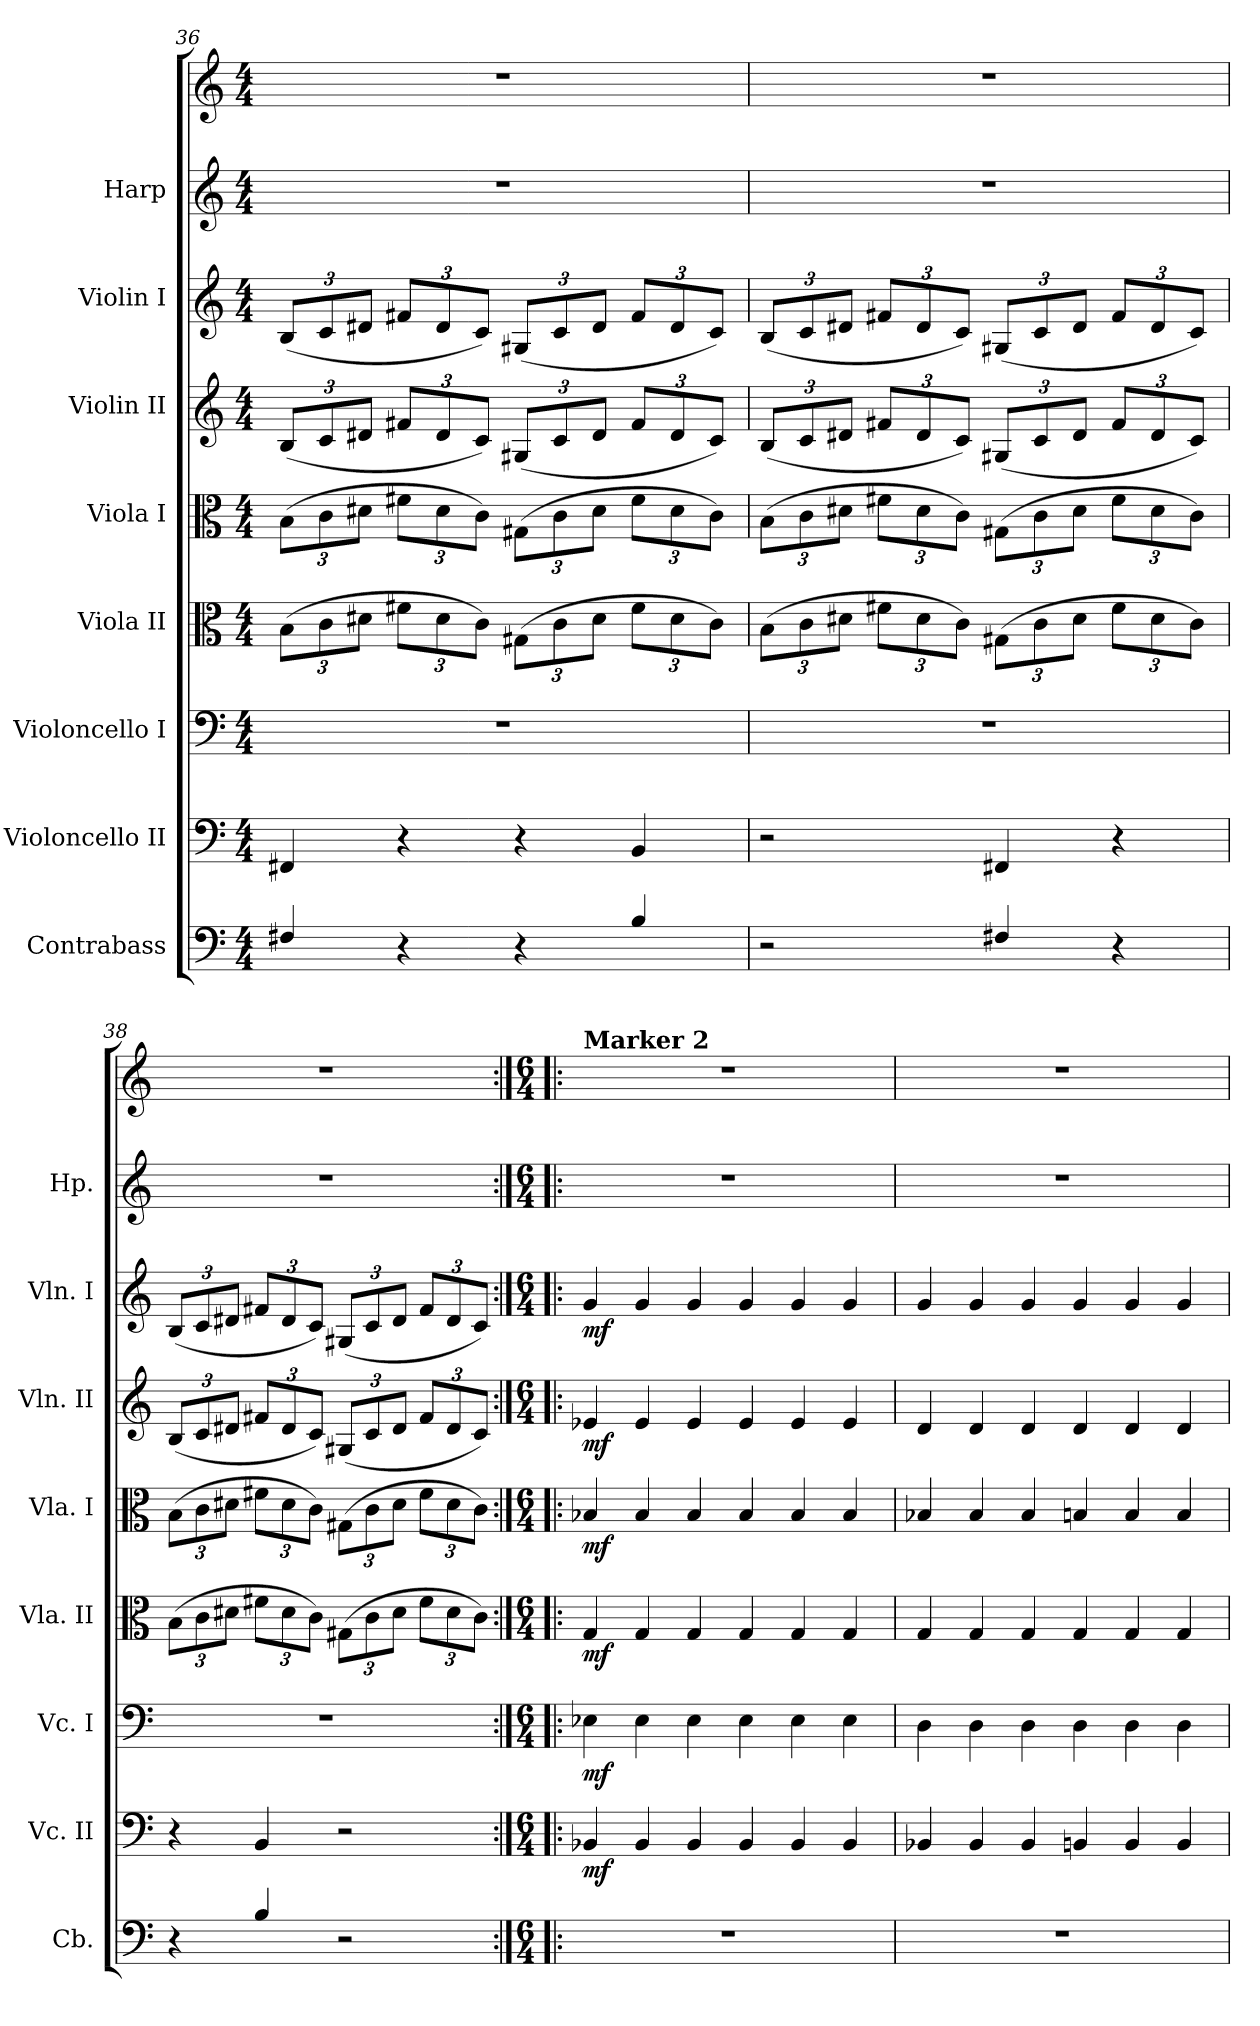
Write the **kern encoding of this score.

**kern	**kern	**dynam	**kern	**dynam	**kern	**dynam	**kern	**dynam	**kern	**dynam	**kern	**dynam	**kern	**kern
*part8	*part7	*part7	*part6	*part6	*part5	*part5	*part4	*part4	*part3	*part3	*part2	*part2	*part1	*part1
*staff9	*staff8	*staff8	*staff7	*staff7	*staff6	*staff6	*staff5	*staff5	*staff4	*staff4	*staff3	*staff3	*staff2	*staff1
*I"Contrabass	*I"Violoncello II	*	*I"Violoncello I	*	*I"Viola II	*	*I"Viola I	*	*I"Violin II	*	*I"Violin I	*	*I"Harp	*
*I'Cb.	*I'Vc. II	*	*I'Vc. I	*	*I'Vla. II	*	*I'Vla. I	*	*I'Vln. II	*	*I'Vln. I	*	*I'Hp.	*
!!LO:LB:g=z
*clefF4	*clefF4	*	*clefF4	*	*clefC3	*	*clefC3	*	*clefG2	*	*clefG2	*	*clefG2	*clefG2
*ITrd7c12	*	*	*	*	*	*	*	*	*	*	*	*	*	*
*k[]	*k[]	*	*k[]	*	*k[]	*	*k[]	*	*k[]	*	*k[]	*	*k[]	*k[]
*M4/4	*M4/4	*	*M4/4	*	*M4/4	*	*M4/4	*	*M4/4	*	*M4/4	*	*M4/4	*M4/4
*	*	*	*	*	*Xbrackettup	*	*Xbrackettup	*	*Xbrackettup	*	*Xbrackettup	*	*	*
=36	=36	=36	=36	=36	=36	=36	=36	=36	=36	=36	=36	=36	=36	=36
4FF#X/	4FF#X/	.	1r	.	(12B\L	.	(12B\L	.	(12B/L	.	(12B/L	.	1r	1r
.	.	.	.	.	12c\	.	12c\	.	12c/	.	12c/	.	.	.
.	.	.	.	.	12d#X\J	.	12d#X\J	.	12d#X/J	.	12d#X/J	.	.	.
4r	4r	.	.	.	12f#X\L	.	12f#X\L	.	12f#X/L	.	12f#X/L	.	.	.
.	.	.	.	.	12d#\	.	12d#\	.	12d#/	.	12d#/	.	.	.
.	.	.	.	.	12c\J)	.	12c\J)	.	12c/J)	.	12c/J)	.	.	.
4r	4r	.	.	.	(12G#X\L	.	(12G#X\L	.	(12G#X/L	.	(12G#X/L	.	.	.
.	.	.	.	.	12c\	.	12c\	.	12c/	.	12c/	.	.	.
.	.	.	.	.	12d#\J	.	12d#\J	.	12d#/J	.	12d#/J	.	.	.
4BB/	4BB/	.	.	.	12f#\L	.	12f#\L	.	12f#/L	.	12f#/L	.	.	.
.	.	.	.	.	12d#\	.	12d#\	.	12d#/	.	12d#/	.	.	.
.	.	.	.	.	12c\J)	.	12c\J)	.	12c/J)	.	12c/J)	.	.	.
=37	=37	=37	=37	=37	=37	=37	=37	=37	=37	=37	=37	=37	=37	=37
2r	2r	.	1r	.	(12B\L	.	(12B\L	.	(12B/L	.	(12B/L	.	1r	1r
.	.	.	.	.	12c\	.	12c\	.	12c/	.	12c/	.	.	.
.	.	.	.	.	12d#X\J	.	12d#X\J	.	12d#X/J	.	12d#X/J	.	.	.
.	.	.	.	.	12f#X\L	.	12f#X\L	.	12f#X/L	.	12f#X/L	.	.	.
.	.	.	.	.	12d#\	.	12d#\	.	12d#/	.	12d#/	.	.	.
.	.	.	.	.	12c\J)	.	12c\J)	.	12c/J)	.	12c/J)	.	.	.
4FF#X/	4FF#X/	.	.	.	(12G#X\L	.	(12G#X\L	.	(12G#X/L	.	(12G#X/L	.	.	.
.	.	.	.	.	12c\	.	12c\	.	12c/	.	12c/	.	.	.
.	.	.	.	.	12d#\J	.	12d#\J	.	12d#/J	.	12d#/J	.	.	.
4r	4r	.	.	.	12f#\L	.	12f#\L	.	12f#/L	.	12f#/L	.	.	.
.	.	.	.	.	12d#\	.	12d#\	.	12d#/	.	12d#/	.	.	.
.	.	.	.	.	12c\J)	.	12c\J)	.	12c/J)	.	12c/J)	.	.	.
=38	=38	=38	=38	=38	=38	=38	=38	=38	=38	=38	=38	=38	=38	=38
4r	4r	.	1r	.	(12B\L	.	(12B\L	.	(12B/L	.	(12B/L	.	1r	1r
.	.	.	.	.	12c\	.	12c\	.	12c/	.	12c/	.	.	.
.	.	.	.	.	12d#X\J	.	12d#X\J	.	12d#X/J	.	12d#X/J	.	.	.
4BB/	4BB/	.	.	.	12f#X\L	.	12f#X\L	.	12f#X/L	.	12f#X/L	.	.	.
.	.	.	.	.	12d#\	.	12d#\	.	12d#/	.	12d#/	.	.	.
.	.	.	.	.	12c\J)	.	12c\J)	.	12c/J)	.	12c/J)	.	.	.
2r	2r	.	.	.	(12G#X\L	.	(12G#X\L	.	(12G#X/L	.	(12G#X/L	.	.	.
.	.	.	.	.	12c\	.	12c\	.	12c/	.	12c/	.	.	.
.	.	.	.	.	12d#\J	.	12d#\J	.	12d#/J	.	12d#/J	.	.	.
.	.	.	.	.	12f#\L	.	12f#\L	.	12f#/L	.	12f#/L	.	.	.
.	.	.	.	.	12d#\	.	12d#\	.	12d#/	.	12d#/	.	.	.
.	.	.	.	.	12c\J)	.	12c\J)	.	12c/J)	.	12c/J)	.	.	.
!!LO:PB:g=z
=39:|!|:	=39:|!|:	=39:|!|:	=39:|!|:	=39:|!|:	=39:|!|:	=39:|!|:	=39:|!|:	=39:|!|:	=39:|!|:	=39:|!|:	=39:|!|:	=39:|!|:	=39:|!|:	=39:|!|:
*M6/4	*M6/4	*	*M6/4	*	*M6/4	*	*M6/4	*	*M6/4	*	*M6/4	*	*M6/4	*M6/4
!	!	!	!	!	!	!	!	!	!	!	!	!	!	!LO:TX:a:B:t=Marker 2
!	!	!LO:DY:b	!	!LO:DY:b	!	!LO:DY:b	!	!LO:DY:b	!	!LO:DY:b	!	!LO:DY:b	!	!
1.r	4BB-X/	mf	4E-X\	mf	4G/	mf	4B-X/	mf	4e-X/	mf	4g/	mf	1.r	1.r
.	4BB-/	.	4E-\	.	4G/	.	4B-/	.	4e-/	.	4g/	.	.	.
.	4BB-/	.	4E-\	.	4G/	.	4B-/	.	4e-/	.	4g/	.	.	.
.	4BB-/	.	4E-\	.	4G/	.	4B-/	.	4e-/	.	4g/	.	.	.
.	4BB-/	.	4E-\	.	4G/	.	4B-/	.	4e-/	.	4g/	.	.	.
.	4BB-/	.	4E-\	.	4G/	.	4B-/	.	4e-/	.	4g/	.	.	.
=40	=40	=40	=40	=40	=40	=40	=40	=40	=40	=40	=40	=40	=40	=40
1.r	4BB-X/	.	4D\	.	4G/	.	4B-X/	.	4d/	.	4g/	.	1.r	1.r
.	4BB-/	.	4D\	.	4G/	.	4B-/	.	4d/	.	4g/	.	.	.
.	4BB-/	.	4D\	.	4G/	.	4B-/	.	4d/	.	4g/	.	.	.
.	4BBn/	.	4D\	.	4G/	.	4Bn/	.	4d/	.	4g/	.	.	.
.	4BB/	.	4D\	.	4G/	.	4B/	.	4d/	.	4g/	.	.	.
.	4BB/	.	4D\	.	4G/	.	4B/	.	4d/	.	4g/	.	.	.
=	=	=	=	=	=	=	=	=	=	=	=	=	=	=
*-	*-	*-	*-	*-	*-	*-	*-	*-	*-	*-	*-	*-	*-	*-
